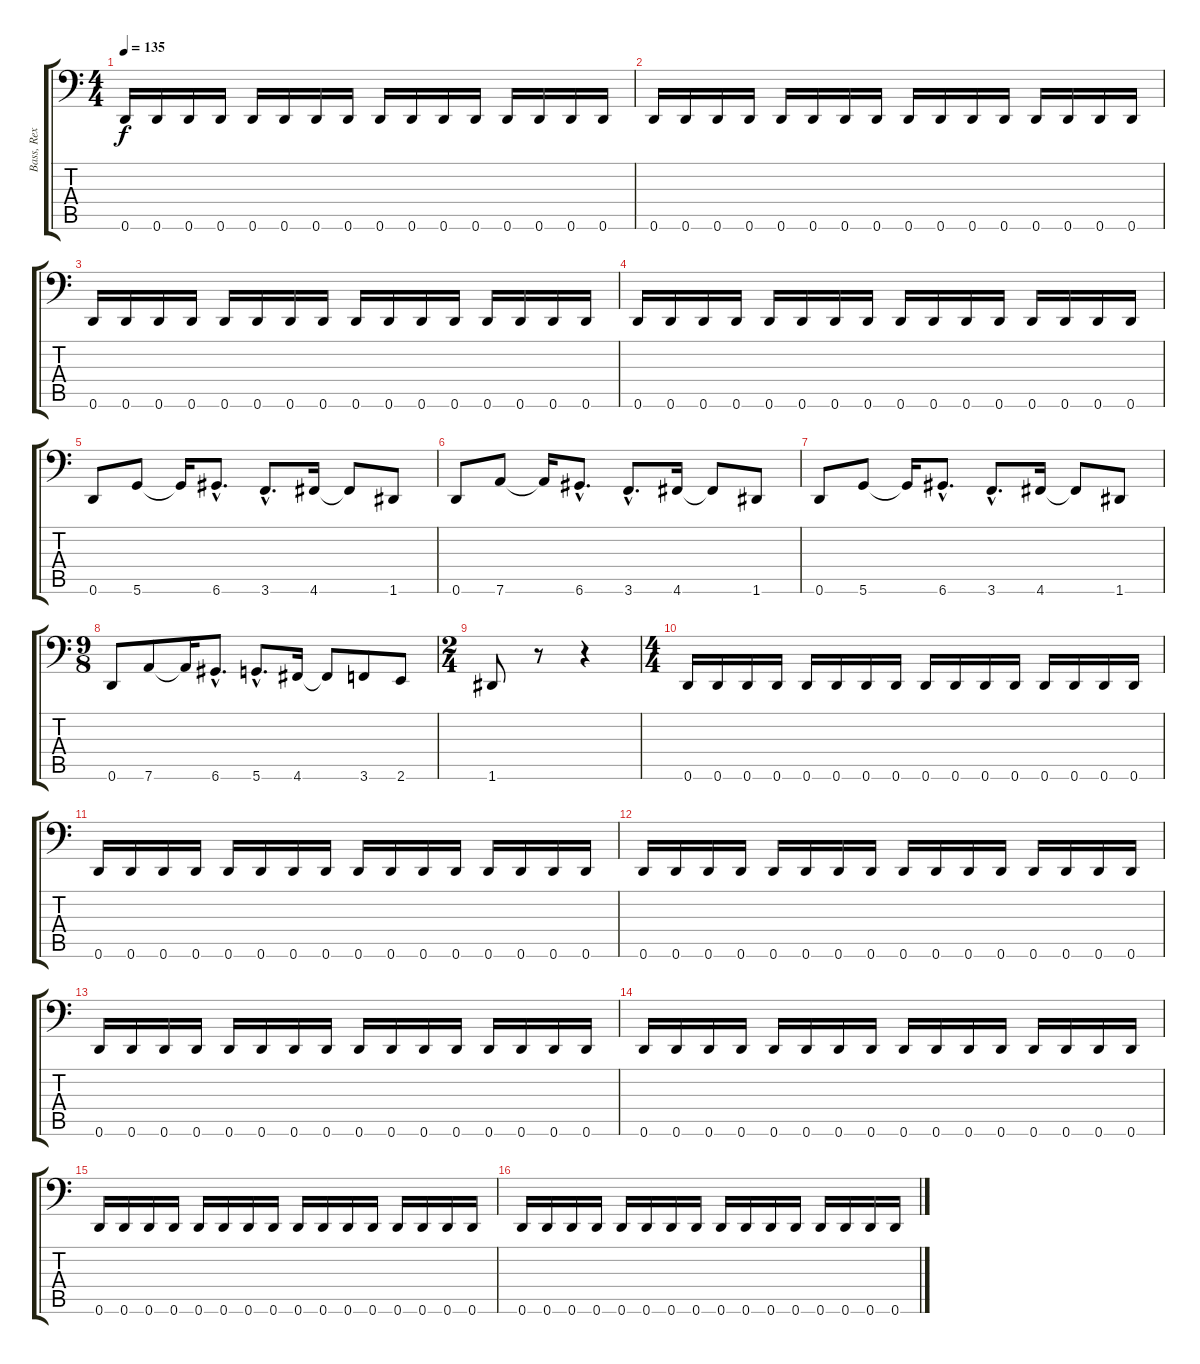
\track ("Bass, Rex" "Bass, Rex") {instrument electricbasspick}
\staff {score tabs}
\tuning (E3 B2 G2 D2 A1 D1) {hide}
\ts (4 4)
\tempo 135
\clef f4
\ks c
0.6.16{dy f} 0.6.16 0.6.16 0.6.16 0.6.16 0.6.16 0.6.16 0.6.16 0.6.16 0.6.16 0.6.16 0.6.16 0.6.16 0.6.16 0.6.16 0.6.16 |
0.6.16 0.6.16 0.6.16 0.6.16 0.6.16 0.6.16 0.6.16 0.6.16 0.6.16 0.6.16 0.6.16 0.6.16 0.6.16 0.6.16 0.6.16 0.6.16 |
0.6.16 0.6.16 0.6.16 0.6.16 0.6.16 0.6.16 0.6.16 0.6.16 0.6.16 0.6.16 0.6.16 0.6.16 0.6.16 0.6.16 0.6.16 0.6.16 |
0.6.16 0.6.16 0.6.16 0.6.16 0.6.16 0.6.16 0.6.16 0.6.16 0.6.16 0.6.16 0.6.16 0.6.16 0.6.16 0.6.16 0.6.16 0.6.16 |
0.6.8 5.6.8 5.6{t}.16 6.6{hac}.8{d} 3.6{hac}.8{d} 4.6.16 4.6{t}.8 1.6.8 |
0.6.8 7.6.8 7.6{t}.16 6.6{hac}.8{d} 3.6{hac}.8{d} 4.6.16 4.6{t}.8 1.6.8 |
0.6.8 5.6.8 5.6{t}.16 6.6{hac}.8{d} 3.6{hac}.8{d} 4.6.16 4.6{t}.8 1.6.8 |
\ts (9 8)
0.6.8 7.6.8 7.6{t}.16 6.6{hac}.8{d} 5.6{hac}.8{d} 4.6.16 4.6{t}.8 3.6.8 2.6.8 |
\ts (2 4)
1.6.8 r.8 r.4 |
\ts (4 4)
0.6.16 0.6.16 0.6.16 0.6.16 0.6.16 0.6.16 0.6.16 0.6.16 0.6.16 0.6.16 0.6.16 0.6.16 0.6.16 0.6.16 0.6.16 0.6.16 |
0.6.16 0.6.16 0.6.16 0.6.16 0.6.16 0.6.16 0.6.16 0.6.16 0.6.16 0.6.16 0.6.16 0.6.16 0.6.16 0.6.16 0.6.16 0.6.16 |
0.6.16 0.6.16 0.6.16 0.6.16 0.6.16 0.6.16 0.6.16 0.6.16 0.6.16 0.6.16 0.6.16 0.6.16 0.6.16 0.6.16 0.6.16 0.6.16 |
0.6.16 0.6.16 0.6.16 0.6.16 0.6.16 0.6.16 0.6.16 0.6.16 0.6.16 0.6.16 0.6.16 0.6.16 0.6.16 0.6.16 0.6.16 0.6.16 |
0.6.16 0.6.16 0.6.16 0.6.16 0.6.16 0.6.16 0.6.16 0.6.16 0.6.16 0.6.16 0.6.16 0.6.16 0.6.16 0.6.16 0.6.16 0.6.16 |
0.6.16 0.6.16 0.6.16 0.6.16 0.6.16 0.6.16 0.6.16 0.6.16 0.6.16 0.6.16 0.6.16 0.6.16 0.6.16 0.6.16 0.6.16 0.6.16 |
0.6.16 0.6.16 0.6.16 0.6.16 0.6.16 0.6.16 0.6.16 0.6.16 0.6.16 0.6.16 0.6.16 0.6.16 0.6.16 0.6.16 0.6.16 0.6.16
